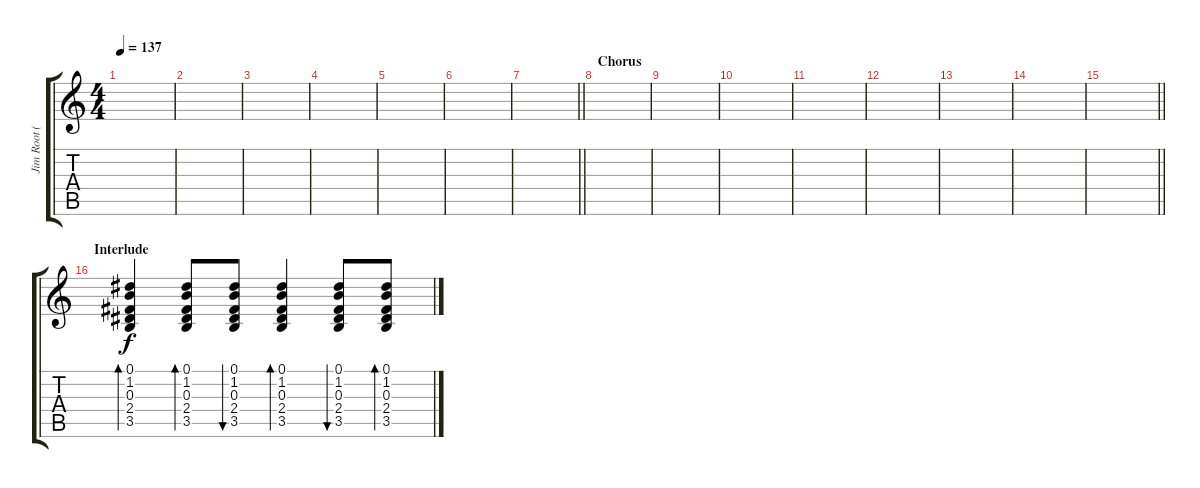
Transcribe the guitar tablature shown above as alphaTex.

\track ("Jim Root (Acoustic Guitar)" "Jim Root (") {instrument acousticguitarsteel}
\staff {score tabs}
\tuning (Eb4 Bb3 Gb3 Db3 Ab2 Eb2) {hide}
\ts (4 4)
\tempo 137
\clef g2
\ks c
|
|
|
|
|
|
\barLineRight lightlight
|
\section ("" "Chorus")
|
|
|
|
|
|
|
\barLineRight lightlight
|
\section ("" "Interlude")
(0.1 1.2 0.3 2.4 3.5).4{bd 60} (0.1 1.2 0.3 2.4 3.5).8{bd 60} (0.1 1.2 0.3 2.4 3.5).8{bu 60} (0.1 1.2 0.3 2.4 3.5).4{bd 60} (0.1 1.2 0.3 2.4 3.5).8{bu 60} (0.1 1.2 0.3 2.4 3.5).8{bd 60}
